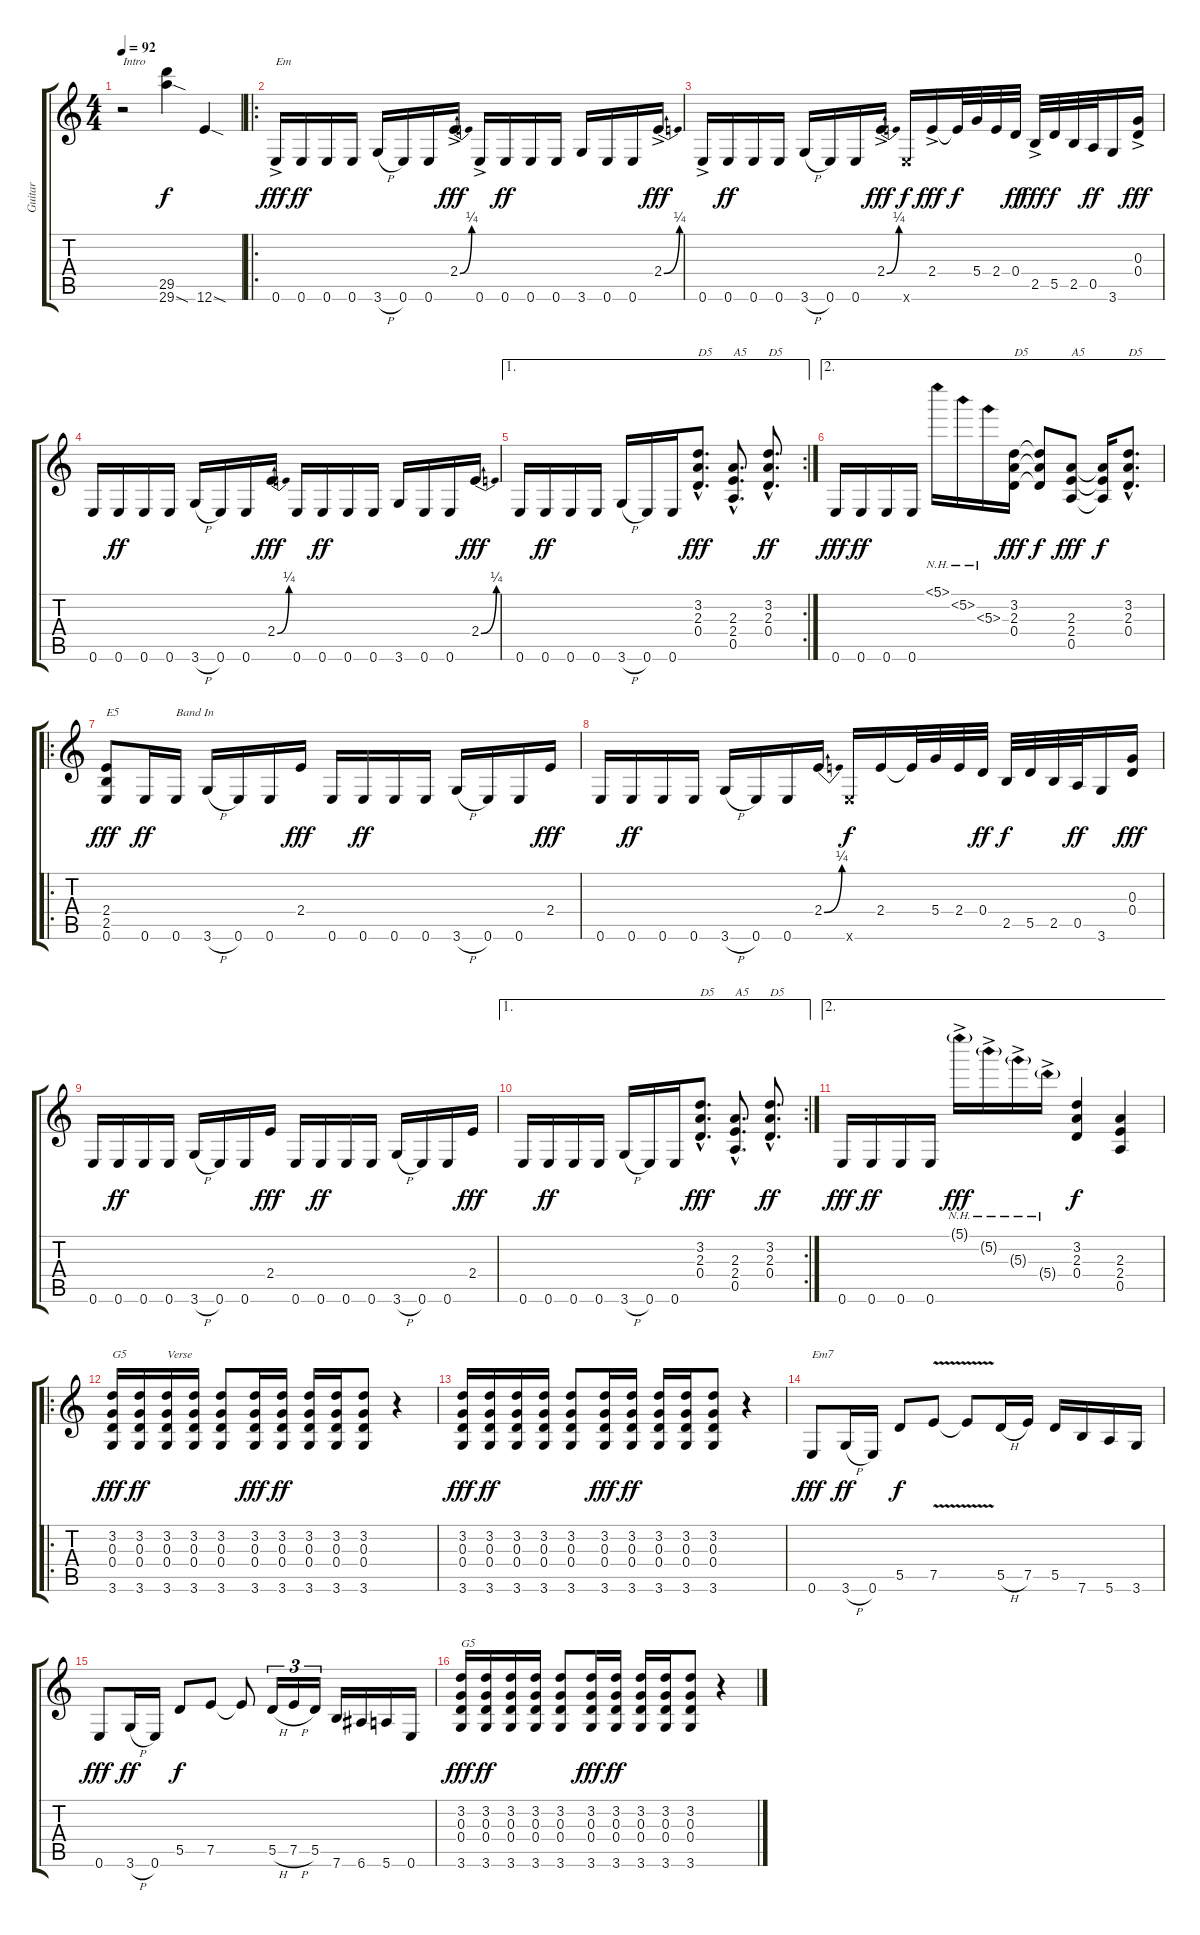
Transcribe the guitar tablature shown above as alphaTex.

\track ("Guitar" "Guitar") {instrument distortionguitar}
\staff {score tabs}
\tuning (E4 B3 G3 D3 A2 E2) {hide}
\ts (4 4)
\tempo 92
\clef g2
\ks c
r.2{txt "Intro" dy f instrument distortionguitar} (29.5 29.6{sod}).4 12.6{sod}.4 |
\ro
0.6{ac}.16{txt "Em" dy fff} 0.6.16{dy ff} 0.6.16 0.6.16 3.6{h}.16 0.6.16 0.6.16 2.4{be (bend 0 0 60 1) ac}.16{dy fff} 0.6{ac}.16 0.6.16{dy ff} 0.6.16 0.6.16 3.6.16 0.6.16 0.6.16 2.4{be (bend 0 0 60 1) ac}.16{dy fff} |
0.6{ac}.16 0.6.16{dy ff} 0.6.16 0.6.16 3.6{h}.16 0.6.16 0.6.16 2.4{be (bend 0 0 60 1) ac}.16{dy fff} 0.6{x}.16{dy f} 2.4{ac}.16{dy fff} 2.4{t}.32{dy f} 5.4.32 2.4.32 0.4.32{dy ff} 2.5{ac}.32{dy fff} 5.5.32{dy f} 2.5.32 0.5.32{dy ff} 3.6.16 (0.3 0.4{ac}).16{dy fff} |
0.6.16 0.6.16{dy ff} 0.6.16 0.6.16 3.6{h}.16 0.6.16 0.6.16 2.4{be (bend 0 0 60 1)}.16{dy fff} 0.6.16 0.6.16{dy ff} 0.6.16 0.6.16 3.6.16 0.6.16 0.6.16 2.4{be (bend 0 0 60 1)}.16{dy fff} |
\ae 1
\rc 2
0.6.16 0.6.16{dy ff} 0.6.16 0.6.16 3.6{h}.16 0.6.16 0.6.16 (3.2{hac} 2.3{hac} 0.4{hac}).8{d txt "D5" dy fff} (2.3{hac} 2.4{hac} 0.5{hac}).8{d txt "A5"} (3.2{hac} 2.3{hac} 0.4{hac}).8{d txt "D5" dy ff} |
\ae 2
0.6.16{dy fff} 0.6.16{dy ff} 0.6.16 0.6.16 5.1{nh}.16 5.2{nh}.16 5.3{nh}.16 (3.2 2.3 0.4).16{txt "D5" dy fff} (3.2{t} 2.3{t} 0.4{t}).8{dy f} (2.3 2.4 0.5).8{txt "A5" dy fff} (2.3{t} 2.4{t} 0.5{t}).16{dy f} (3.2{hac} 2.3{hac} 0.4{hac}).8{d txt "D5"} |
\ro
(2.4 2.5 0.6).8{txt "E5" dy fff} 0.6.16{dy ff} 0.6.16{txt "Band In"} 3.6{h}.16 0.6.16 0.6.16 2.4.16{dy fff} 0.6.16 0.6.16{dy ff} 0.6.16 0.6.16 3.6{h}.16 0.6.16 0.6.16 2.4.16{dy fff} |
0.6.16 0.6.16{dy ff} 0.6.16 0.6.16 3.6{h}.16 0.6.16 0.6.16 2.4{be (bend 0 0 60 1)}.16 0.6{x}.16{dy f} 2.4.16 2.4{t}.32 5.4.32 2.4.32 0.4.32{dy ff} 2.5.32{dy f} 5.5.32 2.5.32 0.5.32{dy ff} 3.6.16 (0.3 0.4).16{dy fff} |
0.6.16 0.6.16{dy ff} 0.6.16 0.6.16 3.6{h}.16 0.6.16 0.6.16 2.4.16{dy fff} 0.6.16 0.6.16{dy ff} 0.6.16 0.6.16 3.6{h}.16 0.6.16 0.6.16 2.4.16{dy fff} |
\ae 1
\rc 2
0.6.16 0.6.16{dy ff} 0.6.16 0.6.16 3.6{h}.16 0.6.16 0.6.16 (3.2{hac} 2.3{hac} 0.4{hac}).8{d txt "D5" dy fff} (2.3{hac} 2.4{hac} 0.5{hac}).8{d txt "A5"} (3.2{hac} 2.3{hac} 0.4{hac}).8{d txt "D5" dy ff} |
\ae 2
0.6.16{dy fff} 0.6.16{dy ff} 0.6.16 0.6.16 5.1{nh g ac}.16{dy fff} 5.2{nh g ac}.16 5.3{nh g ac}.16 5.4{nh g ac}.16 (3.2 2.3 0.4).4{dy f} (2.3 2.4 0.5).4 |
\ro
(3.2 0.3 0.4 3.6).16{txt "G5" dy fff} (3.2 0.3 0.4 3.6).16{dy ff} (3.2 0.3 0.4 3.6).16{txt "Verse"} (3.2 0.3 0.4 3.6).16 (3.2 0.3 0.4 3.6).8 (3.2 0.3 0.4 3.6).16{dy fff} (3.2 0.3 0.4 3.6).16{dy ff} (3.2 0.3 0.4 3.6).16 (3.2 0.3 0.4 3.6).16 (3.2 0.3 0.4 3.6).8 r.4 |
(3.2 0.3 0.4 3.6).16{dy fff} (3.2 0.3 0.4 3.6).16{dy ff} (3.2 0.3 0.4 3.6).16 (3.2 0.3 0.4 3.6).16 (3.2 0.3 0.4 3.6).8 (3.2 0.3 0.4 3.6).16{dy fff} (3.2 0.3 0.4 3.6).16{dy ff} (3.2 0.3 0.4 3.6).16 (3.2 0.3 0.4 3.6).16 (3.2 0.3 0.4 3.6).8 r.4 |
0.6.8{txt "Em7" dy fff} 3.6{h}.16{dy ff} 0.6.16 5.5.8{dy f} 7.5{v}.8 7.5{t}.8 5.5{h}.16 7.5.16 5.5.16 7.6.16 5.6.16 3.6.16 |
0.6.8{dy fff} 3.6{h}.16{dy ff} 0.6.16 5.5.8{dy f} 7.5.8 7.5{t}.8 5.5{h}.16{tu (3 2)} 7.5{h}.16{tu (3 2)} 5.5.16{tu (3 2)} 7.6.16 6.6.16 5.6.16 0.6.16 |
(3.2 0.3 0.4 3.6).16{txt "G5" dy fff} (3.2 0.3 0.4 3.6).16{dy ff} (3.2 0.3 0.4 3.6).16 (3.2 0.3 0.4 3.6).16 (3.2 0.3 0.4 3.6).8 (3.2 0.3 0.4 3.6).16{dy fff} (3.2 0.3 0.4 3.6).16{dy ff} (3.2 0.3 0.4 3.6).16 (3.2 0.3 0.4 3.6).16 (3.2 0.3 0.4 3.6).8 r.4
